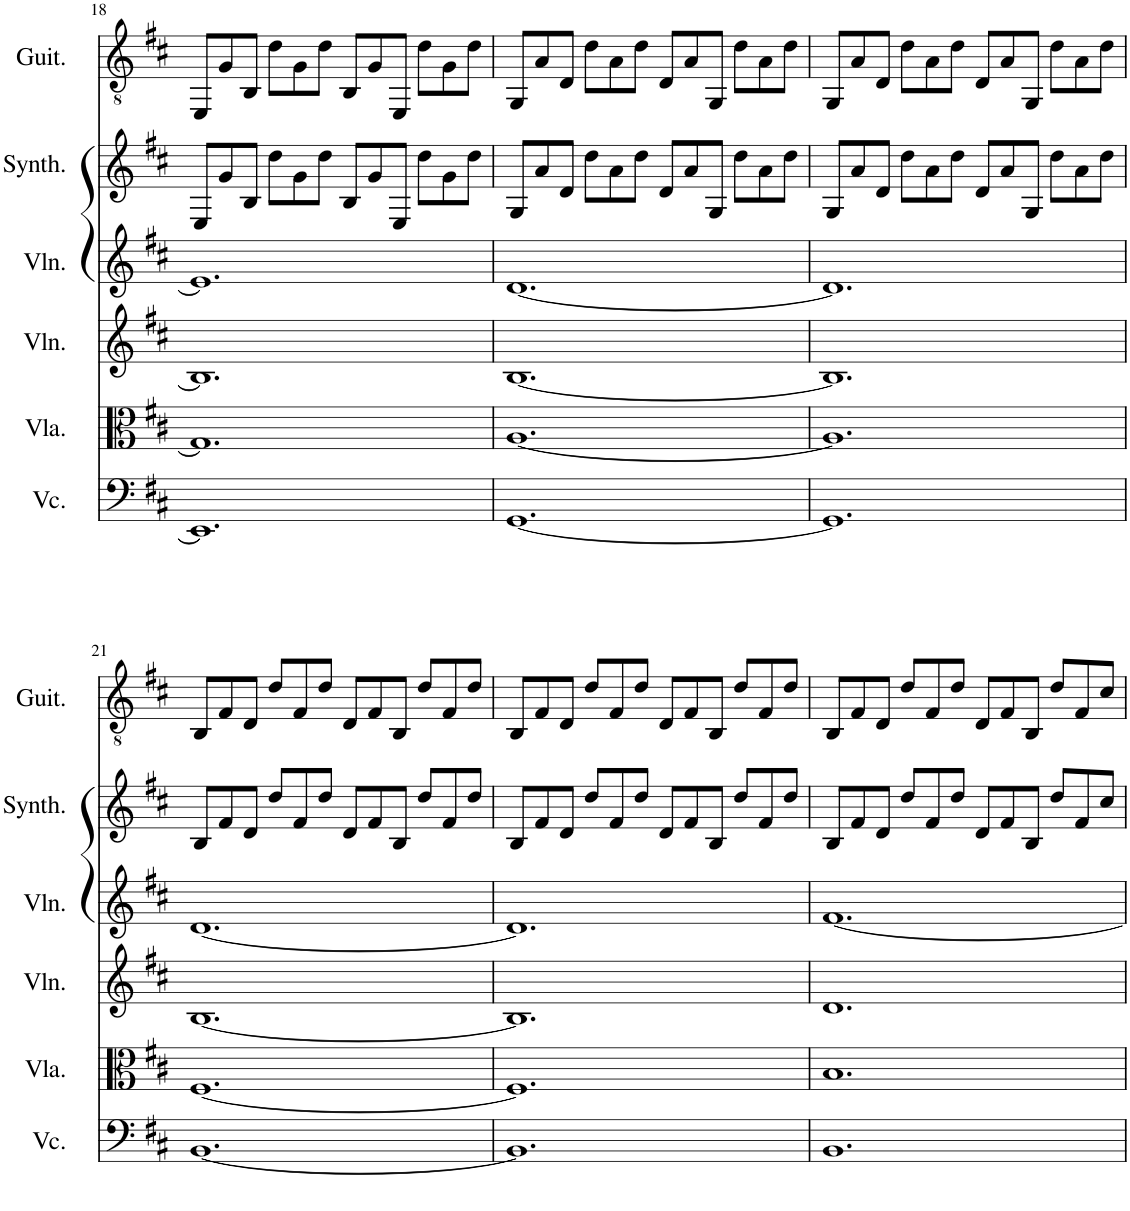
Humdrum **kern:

**kern	**kern	**kern	**kern	**kern	**kern
*part6	*part5	*part4	*part3	*part2	*part1
*staff6	*staff5	*staff4	*staff3	*staff2	*staff1
*I"Violoncello	*I"Viola	*I"Violin	*I"Violin	*I"Bowed Synthesizer	*I"Acoustic Guitar
*I'Vc.	*I'Vla.	*I'Vln.	*I'Vln.	*I'Synth.	*I'Guit.
!!LO:PB:g=z
*clefF4	*clefC3	*clefG2	*clefG2	*clefG2	*clefGv2
*k[f#c#]	*k[f#c#]	*k[f#c#]	*k[f#c#]	*k[f#c#]	*k[f#c#]
*M12/8	*M12/8	*M12/8	*M12/8	*M12/8	*M12/8
=18	=18	=18	=18	=18	=18
1.EE]	1.G]	1.B]	1.e]	8E/L	8EE/L
.	.	.	.	8g/	8G/
.	.	.	.	8B/J	8BB/J
.	.	.	.	8dd\L	8d\L
.	.	.	.	8g\	8G\
.	.	.	.	8dd\J	8d\J
.	.	.	.	8B/L	8BB/L
.	.	.	.	8g/	8G/
.	.	.	.	8E/J	8EE/J
.	.	.	.	8dd\L	8d\L
.	.	.	.	8g\	8G\
.	.	.	.	8dd\J	8d\J
=19	=19	=19	=19	=19	=19
[1.GG	[1.A	[1.B	[1.d	8G/L	8GG/L
.	.	.	.	8a/	8A/
.	.	.	.	8d/J	8D/J
.	.	.	.	8dd\L	8d\L
.	.	.	.	8a\	8A\
.	.	.	.	8dd\J	8d\J
.	.	.	.	8d/L	8D/L
.	.	.	.	8a/	8A/
.	.	.	.	8G/J	8GG/J
.	.	.	.	8dd\L	8d\L
.	.	.	.	8a\	8A\
.	.	.	.	8dd\J	8d\J
=20	=20	=20	=20	=20	=20
1.GG]	1.A]	1.B]	1.d]	8G/L	8GG/L
.	.	.	.	8a/	8A/
.	.	.	.	8d/J	8D/J
.	.	.	.	8dd\L	8d\L
.	.	.	.	8a\	8A\
.	.	.	.	8dd\J	8d\J
.	.	.	.	8d/L	8D/L
.	.	.	.	8a/	8A/
.	.	.	.	8G/J	8GG/J
.	.	.	.	8dd\L	8d\L
.	.	.	.	8a\	8A\
.	.	.	.	8dd\J	8d\J
!!LO:LB:g=z
=21	=21	=21	=21	=21	=21
[1.BB	[1.F#	[1.B	[1.d	8B/L	8BB/L
.	.	.	.	8f#/	8F#/
.	.	.	.	8d/J	8D/J
.	.	.	.	8dd/L	8d/L
.	.	.	.	8f#/	8F#/
.	.	.	.	8dd/J	8d/J
.	.	.	.	8d/L	8D/L
.	.	.	.	8f#/	8F#/
.	.	.	.	8B/J	8BB/J
.	.	.	.	8dd/L	8d/L
.	.	.	.	8f#/	8F#/
.	.	.	.	8dd/J	8d/J
=22	=22	=22	=22	=22	=22
1.BB]	1.F#]	1.B]	1.d]	8B/L	8BB/L
.	.	.	.	8f#/	8F#/
.	.	.	.	8d/J	8D/J
.	.	.	.	8dd/L	8d/L
.	.	.	.	8f#/	8F#/
.	.	.	.	8dd/J	8d/J
.	.	.	.	8d/L	8D/L
.	.	.	.	8f#/	8F#/
.	.	.	.	8B/J	8BB/J
.	.	.	.	8dd/L	8d/L
.	.	.	.	8f#/	8F#/
.	.	.	.	8dd/J	8d/J
=23	=23	=23	=23	=23	=23
1.BB	1.B	1.d	[1.f#	8B/L	8BB/L
.	.	.	.	8f#/	8F#/
.	.	.	.	8d/J	8D/J
.	.	.	.	8dd/L	8d/L
.	.	.	.	8f#/	8F#/
.	.	.	.	8dd/J	8d/J
.	.	.	.	8d/L	8D/L
.	.	.	.	8f#/	8F#/
.	.	.	.	8B/J	8BB/J
.	.	.	.	8dd/L	8d/L
.	.	.	.	8f#/	8F#/
.	.	.	.	8cc#/J	8c#/J
=	=	=	=	=	=
*-	*-	*-	*-	*-	*-
